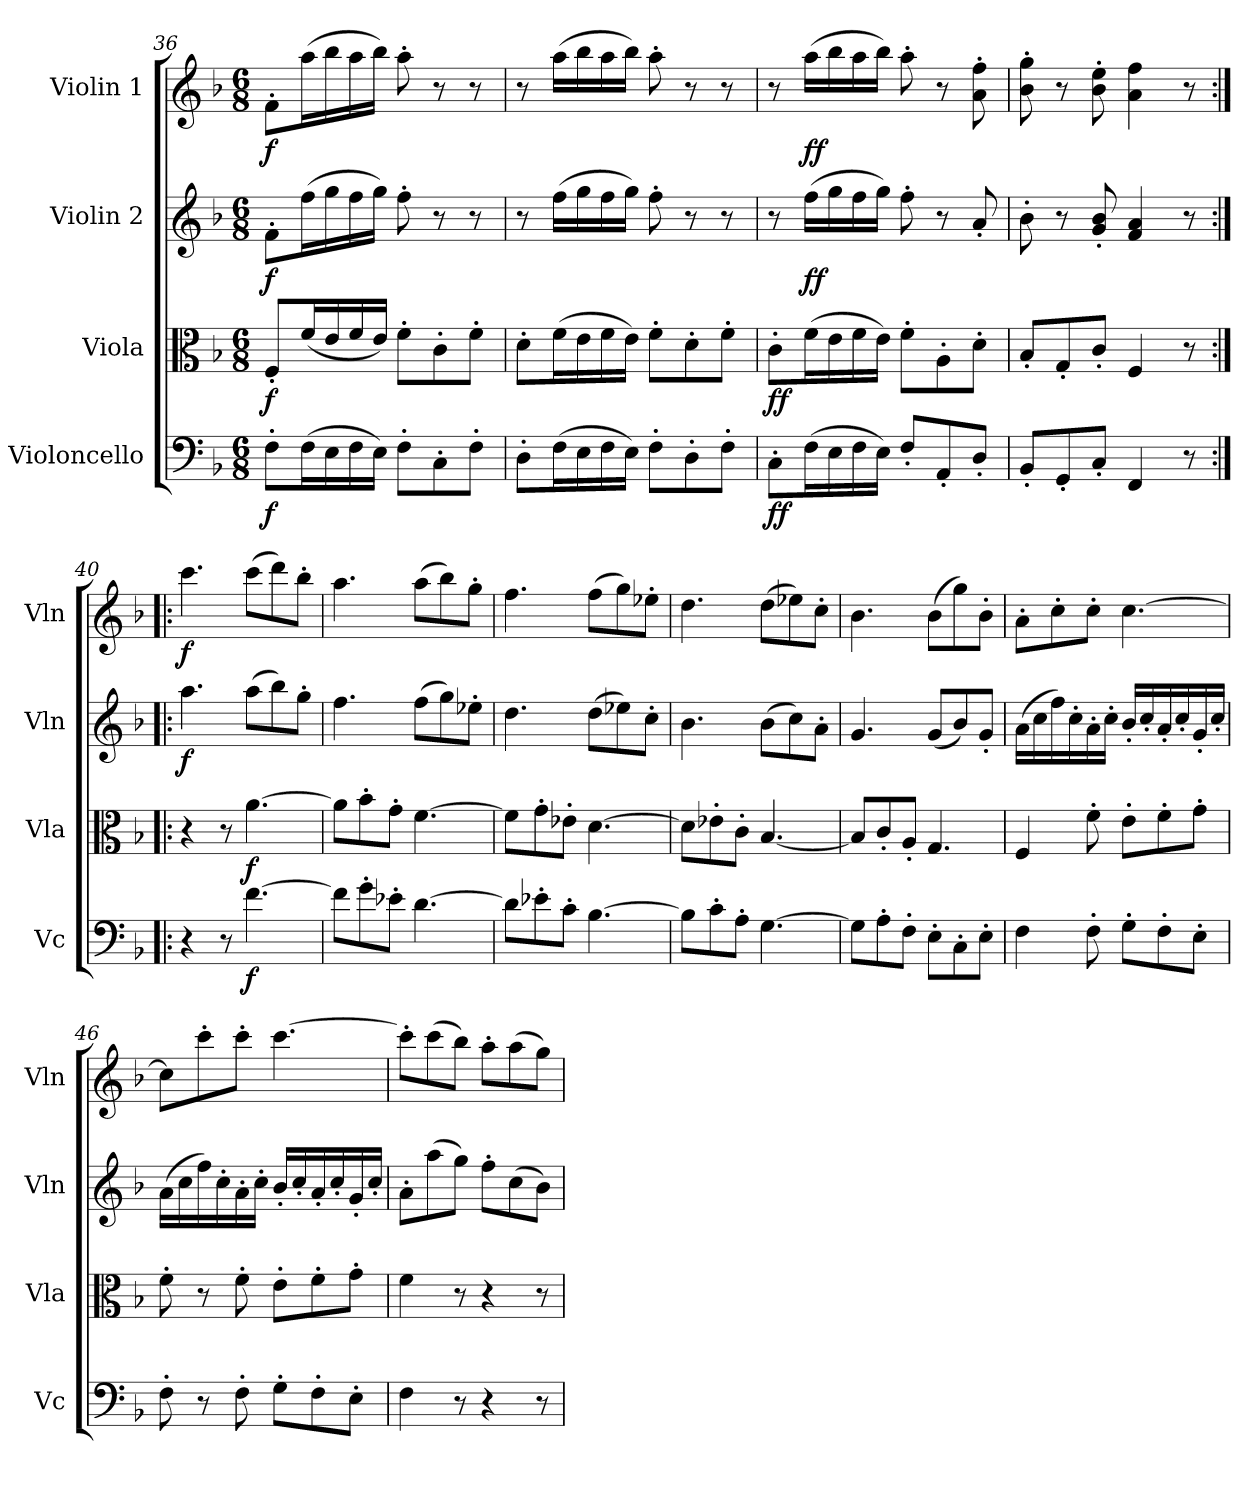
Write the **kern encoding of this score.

**kern	**dynam	**kern	**dynam	**kern	**dynam	**kern	**dynam
*part4	*part4	*part3	*part3	*part2	*part2	*part1	*part1
*staff4	*staff4	*staff3	*staff3	*staff2	*staff2	*staff1	*staff1
*I"Violoncello	*	*I"Viola	*	*I"Violin 2	*	*I"Violin 1	*
*I'Vc	*	*I'Vla	*	*I'Vln	*	*I'Vln	*
*clefF4	*	*clefC3	*	*clefG2	*	*clefG2	*
*k[b-]	*	*k[b-]	*	*k[b-]	*	*k[b-]	*
*M6/8	*	*M6/8	*	*M6/8	*	*M6/8	*
=36	=36	=36	=36	=36	=36	=36	=36
!	!LO:DY:b	!	!LO:DY:b	!	!LO:DY:b	!	!LO:DY:b
8F'\L	f	8F'/L	f	8f'\L	f	8f'\L	f
(16F\L	.	(16f/L	.	(16ff\L	.	(16aa\L	.
16E\	.	16e/	.	16gg\	.	16bb-\	.
16F\	.	16f/	.	16ff\	.	16aa\	.
16E\JJ)	.	16e/JJ)	.	16gg\JJ)	.	16bb-\JJ)	.
8F'\L	.	8f'\L	.	8ff'\	.	8aa'\	.
8C'\	.	8c'\	.	8r	.	8r	.
8F'\J	.	8f'\J	.	8r	.	8r	.
=37	=37	=37	=37	=37	=37	=37	=37
8D'\L	.	8d'\L	.	8r	.	8r	.
(16F\L	.	(16f\L	.	(16ff\LL	.	(16aa\LL	.
16E\	.	16e\	.	16gg\	.	16bb-\	.
16F\	.	16f\	.	16ff\	.	16aa\	.
16E\JJ)	.	16e\JJ)	.	16gg\JJ)	.	16bb-\JJ)	.
8F'\L	.	8f'\L	.	8ff'\	.	8aa'\	.
8D'\	.	8d'\	.	8r	.	8r	.
8F'\J	.	8f'\J	.	8r	.	8r	.
!!LO:LB:g=z
=38	=38	=38	=38	=38	=38	=38	=38
!	!LO:DY:b	!	!LO:DY:b	!	!	!	!
8C'\L	ff	8c'\L	ff	8r	.	8r	.
!	!	!	!	!	!LO:DY:b	!	!LO:DY:b
(16F\L	.	(16f\L	.	(16ff\LL	ff	(16aa\LL	ff
16E\	.	16e\	.	16gg\	.	16bb-\	.
16F\	.	16f\	.	16ff\	.	16aa\	.
16E\JJ)	.	16e\JJ)	.	16gg\JJ)	.	16bb-\JJ)	.
8F'/L	.	8f'\L	.	8ff'\	.	8aa'\	.
8AA'/	.	8A'\	.	8r	.	8r	.
8D'/J	.	8d'\J	.	8a'/	.	8a\' 8ff\'	.
=39	=39	=39	=39	=39	=39	=39	=39
8BB-'/L	.	8B-'/L	.	8b-'\	.	8b-\' 8gg\'	.
8GG'/	.	8G'/	.	8r	.	8r	.
8C'/J	.	8c'/J	.	8g/' 8b-/'	.	8b-\' 8ee\'	.
4FF/	.	4F/	.	4f/ 4a/	.	4a\ 4ff\	.
8r	.	8r	.	8r	.	8r	.
!!LO:LB:g=z
=40:|!|:	=40:|!|:	=40:|!|:	=40:|!|:	=40:|!|:	=40:|!|:	=40:|!|:	=40:|!|:
!	!	!	!	!	!LO:DY:b	!	!LO:DY:b
4r	.	4r	.	4.aa\	f	4.ccc\	f
8r	.	8r	.	.	.	.	.
!	!LO:DY:b	!	!LO:DY:b	!	!	!	!
[4.f\	f	[4.a\	f	(8aa\L	.	(8ccc\L	.
.	.	.	.	8bb-\)	.	8ddd\)	.
.	.	.	.	8gg'\J	.	8bb-'\J	.
=41	=41	=41	=41	=41	=41	=41	=41
8f\L]	.	8a\L]	.	4.ff\	.	4.aa\	.
8g'\	.	8b-'\	.	.	.	.	.
8e-X'\J	.	8g'\J	.	.	.	.	.
[4.d\	.	[4.f\	.	(8ff\L	.	(8aa\L	.
.	.	.	.	8gg\)	.	8bb-\)	.
.	.	.	.	8ee-X'\J	.	8gg'\J	.
=42	=42	=42	=42	=42	=42	=42	=42
8d\L]	.	8f\L]	.	4.dd\	.	4.ff\	.
8e-X'\	.	8g'\	.	.	.	.	.
8c'\J	.	8e-X'\J	.	.	.	.	.
[4.B-\	.	[4.d\	.	(8dd\L	.	(8ff\L	.
.	.	.	.	8ee-X\)	.	8gg\)	.
.	.	.	.	8cc'\J	.	8ee-X'\J	.
=43	=43	=43	=43	=43	=43	=43	=43
8B-\L]	.	8d\L]	.	4.b-\	.	4.dd\	.
8c'\	.	8e-X'\	.	.	.	.	.
8A'\J	.	8c'\J	.	.	.	.	.
[4.G\	.	[4.B-/	.	(8b-\L	.	(8dd\L	.
.	.	.	.	8cc\)	.	8ee-X\)	.
.	.	.	.	8a'\J	.	8cc'\J	.
!!LO:LB:g=z
=44	=44	=44	=44	=44	=44	=44	=44
8G\L]	.	8B-/L]	.	4.g/	.	4.b-\	.
8A'\	.	8c'/	.	.	.	.	.
8F'\J	.	8A'/J	.	.	.	.	.
8E'\L	.	4.G/	.	(8g/L	.	(8b-\L	.
8C'\	.	.	.	8b-/)	.	8gg\)	.
8E'\J	.	.	.	8g'/J	.	8b-'\J	.
=45	=45	=45	=45	=45	=45	=45	=45
4F\	.	4F/	.	(16a\LL	.	8a'\L	.
.	.	.	.	16cc\	.	.	.
.	.	.	.	16ff\)	.	8cc'\	.
.	.	.	.	16cc'\	.	.	.
8F'\	.	8f'\	.	16a'\	.	8cc'\J	.
.	.	.	.	16cc'\JJ	.	.	.
8G'\L	.	8e'\L	.	16b-'/LL	.	[4.cc\	.
.	.	.	.	16cc'/	.	.	.
8F'\	.	8f'\	.	16a'/	.	.	.
.	.	.	.	16cc'/	.	.	.
8E'\J	.	8g'\J	.	16g'/	.	.	.
.	.	.	.	16cc'/JJ	.	.	.
=46	=46	=46	=46	=46	=46	=46	=46
8F'\	.	8f'\	.	(16a\LL	.	8cc\L]	.
.	.	.	.	16cc\	.	.	.
8r	.	8r	.	16ff\)	.	8ccc'\	.
.	.	.	.	16cc'\	.	.	.
8F'\	.	8f'\	.	16a'\	.	8ccc'\J	.
.	.	.	.	16cc'\JJ	.	.	.
8G'\L	.	8e'\L	.	16b-'/LL	.	[4.ccc\	.
.	.	.	.	16cc'/	.	.	.
8F'\	.	8f'\	.	16a'/	.	.	.
.	.	.	.	16cc'/	.	.	.
8E'\J	.	8g'\J	.	16g'/	.	.	.
.	.	.	.	16cc'/JJ	.	.	.
!!LO:PB:g=z
=47	=47	=47	=47	=47	=47	=47	=47
4F\	.	4f\	.	8a'\L	.	8ccc'\L]	.
.	.	.	.	(8aa\	.	(8ccc\	.
8r	.	8r	.	8gg\J)	.	8bb-\J)	.
4r	.	4r	.	8ff'\L	.	8aa'\L	.
.	.	.	.	(8cc\	.	(8aa\	.
8r	.	8r	.	8b-\J)	.	8gg\J)	.
=	=	=	=	=	=	=	=
*-	*-	*-	*-	*-	*-	*-	*-
